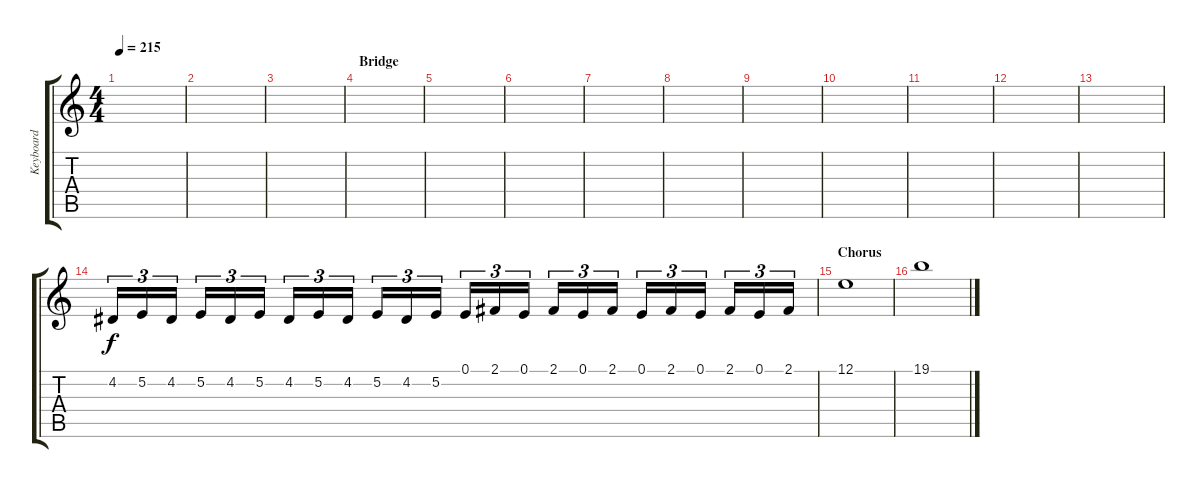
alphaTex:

\track ("Keyboard" "Keyboard") {instrument stringensemble1}
\staff {score tabs}
\tuning (E4 B3 G3 D3 A2 E2) {hide}
\ts (4 4)
\tempo 215
\clef g2
\ks c
|
|
|
\section ("" "Bridge")
|
|
|
|
|
|
|
|
|
|
4.2.16{tu (3 2)} 5.2.16{tu (3 2)} 4.2.16{tu (3 2)} 5.2.16{tu (3 2)} 4.2.16{tu (3 2)} 5.2.16{tu (3 2)} 4.2.16{tu (3 2)} 5.2.16{tu (3 2)} 4.2.16{tu (3 2)} 5.2.16{tu (3 2)} 4.2.16{tu (3 2)} 5.2.16{tu (3 2)} 0.1.16{tu (3 2)} 2.1.16{tu (3 2)} 0.1.16{tu (3 2)} 2.1.16{tu (3 2)} 0.1.16{tu (3 2)} 2.1.16{tu (3 2)} 0.1.16{tu (3 2)} 2.1.16{tu (3 2)} 0.1.16{tu (3 2)} 2.1.16{tu (3 2)} 0.1.16{tu (3 2)} 2.1.16{tu (3 2)} |
\section ("" "Chorus")
12.1.1 |
19.1.1
